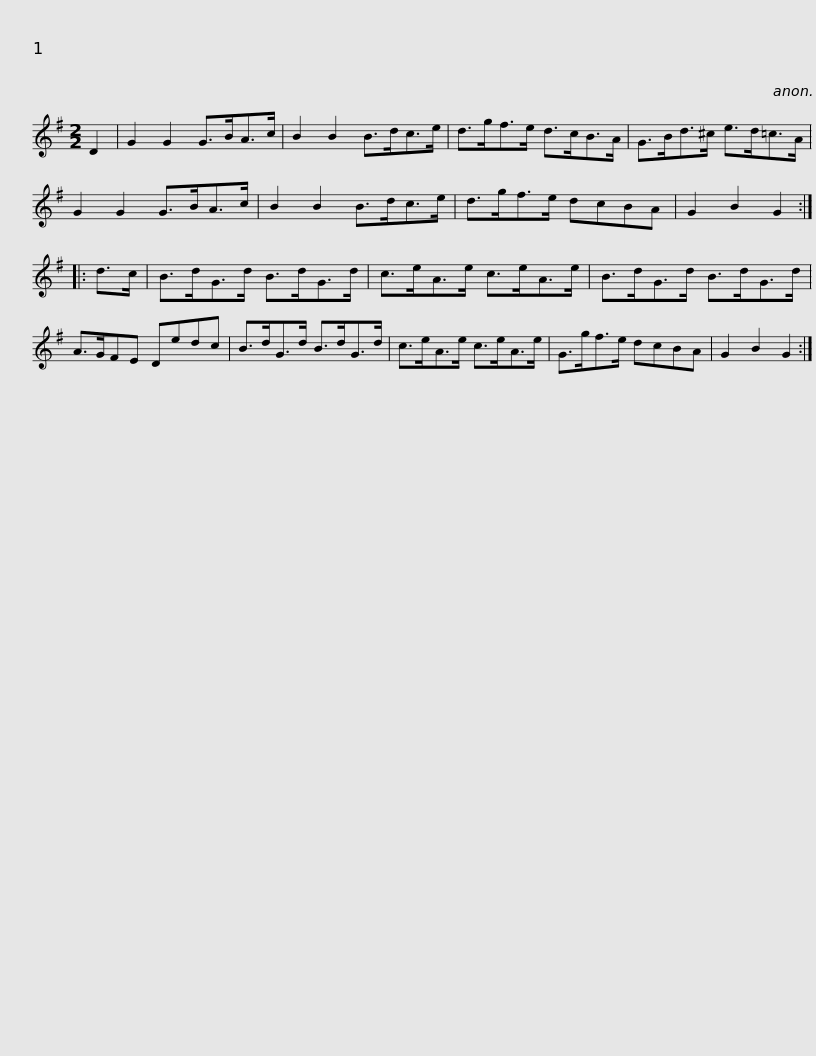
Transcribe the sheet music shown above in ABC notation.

X:1
L:1/8
M:2/2
I:linebreak $
K:G
V:1 treble
V:1
 D2 | G2 G2 G>BA>c | B2 B2 B>dc>e | d>gf>e d>cB>A | G>Bd>^c e>d=c>A | %5
 G2 G2 G>BA>c |$ B2 B2 B>dc>e | d>gf>e dcBA | G2 B2 G2 :: d>c | %10
 B>dG>d B>dG>d | c>eA>e c>eA>e |$ B>dG>d B>dG>d | A>GFE Dedc | B>dG>d B>dG>d | %15
 c>eA>e c>eA>e | G>gf>e dcBA |$ G2 B2 G2 :| %18
